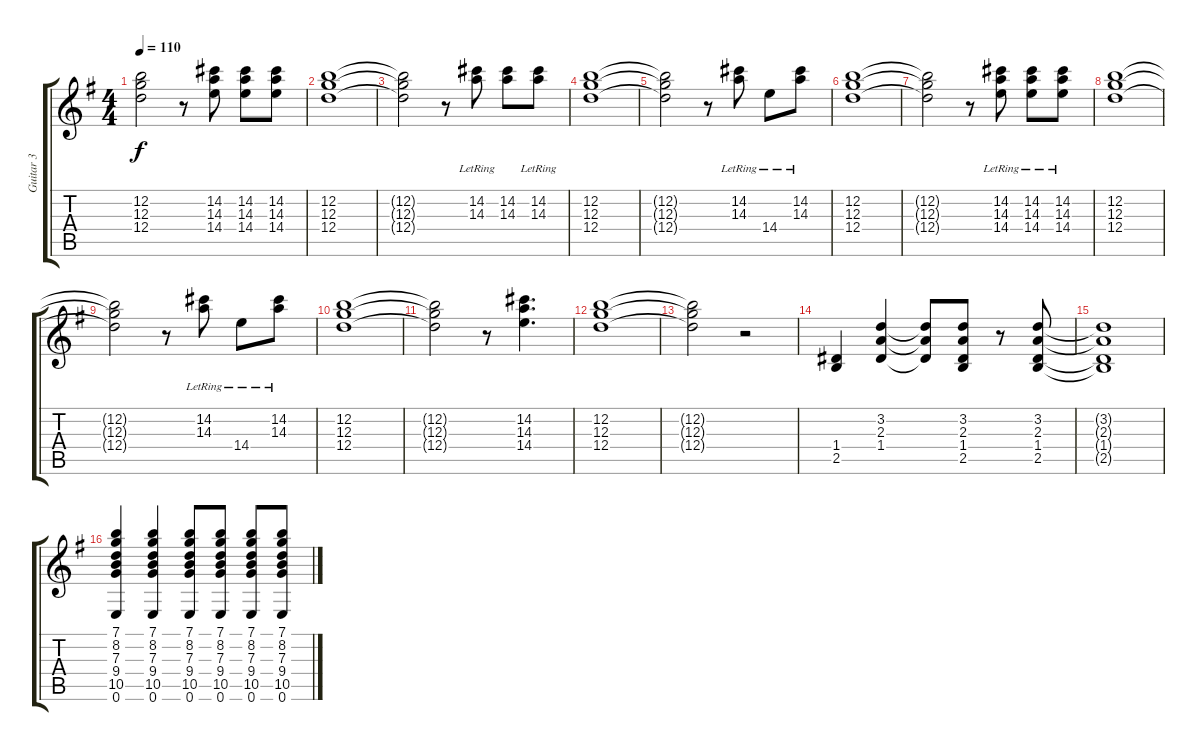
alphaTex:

\track ("Guitar 3" "Guitar 3") {instrument electricguitarclean}
\staff {score tabs}
\tuning (E4 B3 G3 D3 A2 E2) {hide}
\ts (4 4)
\tempo 110
\clef g2
\ks g
(12.2{t} 12.3{t} 12.4{t}).2{dy f} r.8 (14.2 14.3 14.4).8 (14.2 14.3 14.4).8 (14.2 14.3 14.4).8 |
(12.2 12.3 12.4).1 |
(12.2{t} 12.3{t} 12.4{t}).2 r.8 (14.2{lr} 14.3{lr}).8 (14.2 14.3).8 (14.2{lr} 14.3{lr}).8 |
(12.2 12.3 12.4).1 |
(12.2{t} 12.3{t} 12.4{t}).2 r.8 (14.2{lr} 14.3{lr}).8 14.4{lr}.8 (14.2{lr} 14.3{lr}).8 |
(12.2 12.3 12.4).1 |
(12.2{t} 12.3{t} 12.4{t}).2 r.8 (14.2{lr} 14.3{lr} 14.4).8 (14.2 14.3 14.4{lr}).8 (14.2{lr} 14.3{lr} 14.4).8 |
(12.2 12.3 12.4).1 |
(12.2{t} 12.3{t} 12.4{t}).2 r.8 (14.2{lr} 14.3{lr}).8 14.4{lr}.8 (14.2{lr} 14.3{lr}).8 |
(12.2 12.3 12.4).1 |
(12.2{t} 12.3{t} 12.4{t}).2 r.8 (14.2 14.3 14.4).4{d} |
(12.2 12.3 12.4).1 |
(12.2{t} 12.3{t} 12.4{t}).2 r.2 |
(1.4 2.5).4 (3.2 2.3 1.4).4 (3.2{t} 2.3{t} 1.4{t}).8 (3.2 2.3 1.4 2.5).8 r.8 (3.2 2.3 1.4 2.5).8 |
(3.2{t} 2.3{t} 1.4{t} 2.5{t}).1 |
(7.1 8.2 7.3 9.4 10.5 0.6).4 (7.1 8.2 7.3 9.4 10.5 0.6).4 (7.1 8.2 7.3 9.4 10.5 0.6).8 (7.1 8.2 7.3 9.4 10.5 0.6).8 (7.1 8.2 7.3 9.4 10.5 0.6).8 (7.1 8.2 7.3 9.4 10.5 0.6).8
